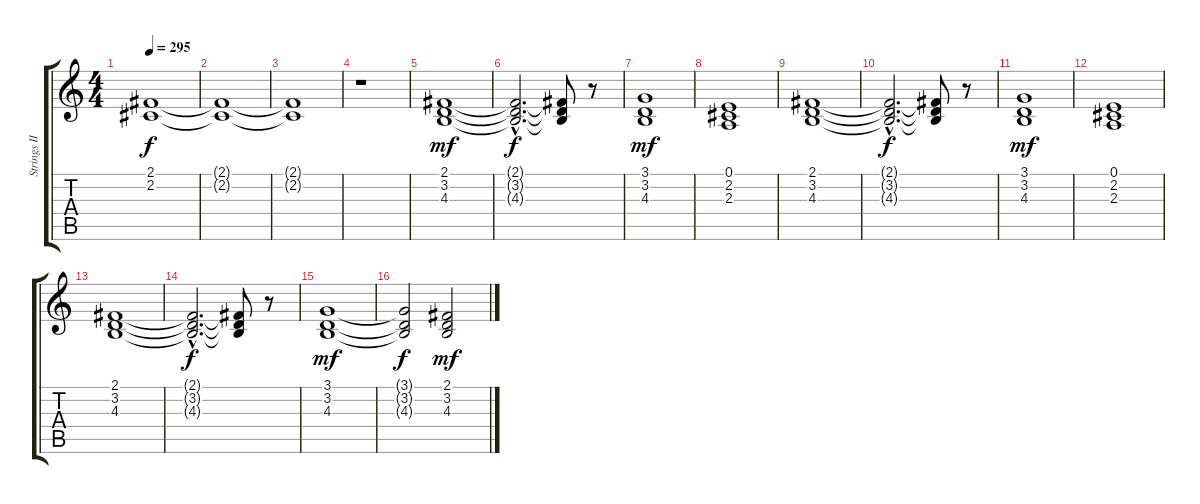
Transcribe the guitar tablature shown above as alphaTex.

\track ("Strings II" "Strings II") {instrument tremolostrings}
\staff {score tabs}
\tuning (E4 B3 G3 D3 A2 E2) {hide}
\ts (4 4)
\tempo 295
\clef g2
\ks c
(2.1{t} 2.2{t}).1{dy f} |
(2.1{t} 2.2{t}).1 |
(2.1{t} 2.2{t}).1 |
r.1 |
(2.1 3.2 4.3).1{dy mf volume 11 instrument rockorgan} |
(2.1{hac t} 3.2{hac t} 4.3{hac t}).2{d dy f} (2.1{t} 3.2{t} 4.3{t}).8 r.8 |
(3.1 3.2 4.3).1{dy mf} |
(0.1 2.2 2.3).1 |
(2.1 3.2 4.3).1 |
(2.1{hac t} 3.2{hac t} 4.3{hac t}).2{d dy f} (2.1{t} 3.2{t} 4.3{t}).8 r.8 |
(3.1 3.2 4.3).1{dy mf} |
(0.1 2.2 2.3).1 |
(2.1 3.2 4.3).1 |
(2.1{hac t} 3.2{hac t} 4.3{hac t}).2{d dy f} (2.1{t} 3.2{t} 4.3{t}).8 r.8 |
(3.1 3.2 4.3).1{dy mf} |
(3.1{t} 3.2{t} 4.3{t}).2{dy f} (2.1 3.2 4.3).2{dy mf}
